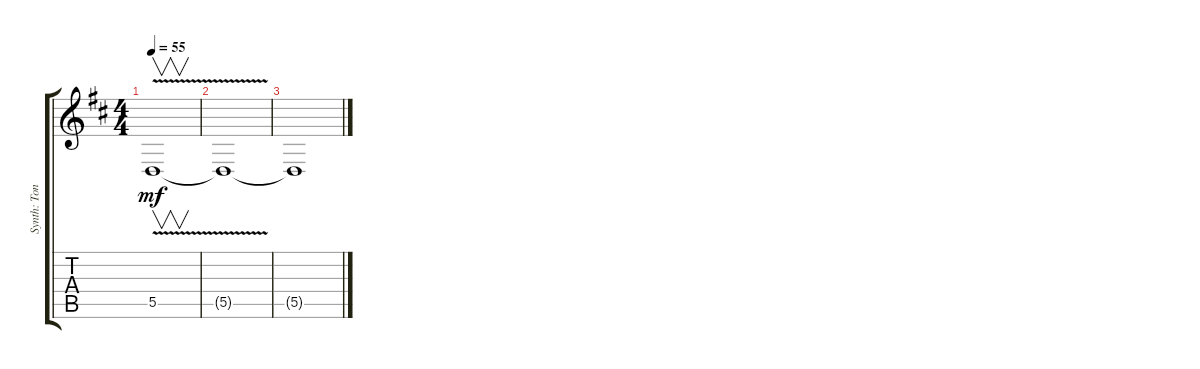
\track ("Synth: Tony" "Synth: Ton") {instrument fx8scifi}
\staff {score tabs}
\tuning (E4 B3 G3 D3 A2 E2) {hide}
\ts (4 4)
\tempo 55
\clef g2
\ks d
5.5{v}.1{v dy mf} |
5.5{t}.1 |
5.5{t}.1
